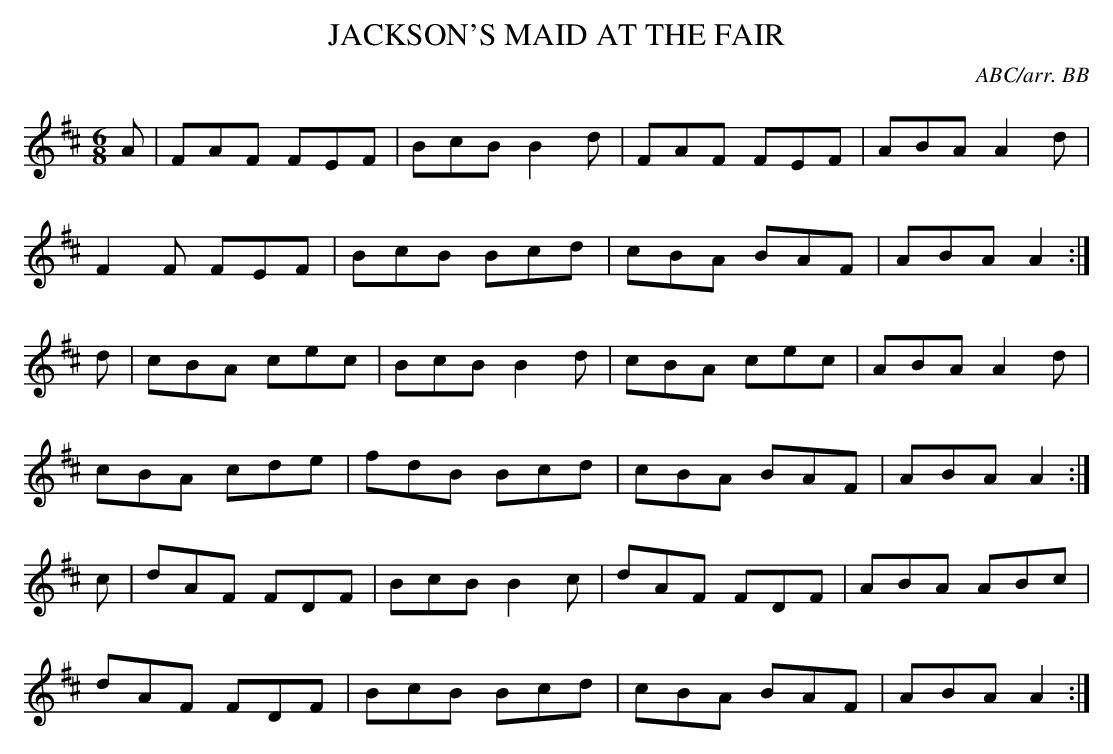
X:1
T:JACKSON'S MAID AT THE FAIR
C:ABC/arr. BB
Y:"Irish"
in "National Irish Music" (4721)
M:6/8
L:1/8
K:D
A|FAF FEF|BcB B2d|FAF FEF|ABA A2d|
F2F FEF|BcB Bcd|cBA BAF|ABA A2 :|
d|cBA cec|BcB B2d|cBA cec|ABA A2d|
cBA cde|fdB Bcd|cBA BAF|ABA A2 :|
c|dAF FDF|BcB B2c|dAF FDF|ABA ABc|
dAF FDF|BcB Bcd|cBA BAF|ABA A2 :|
